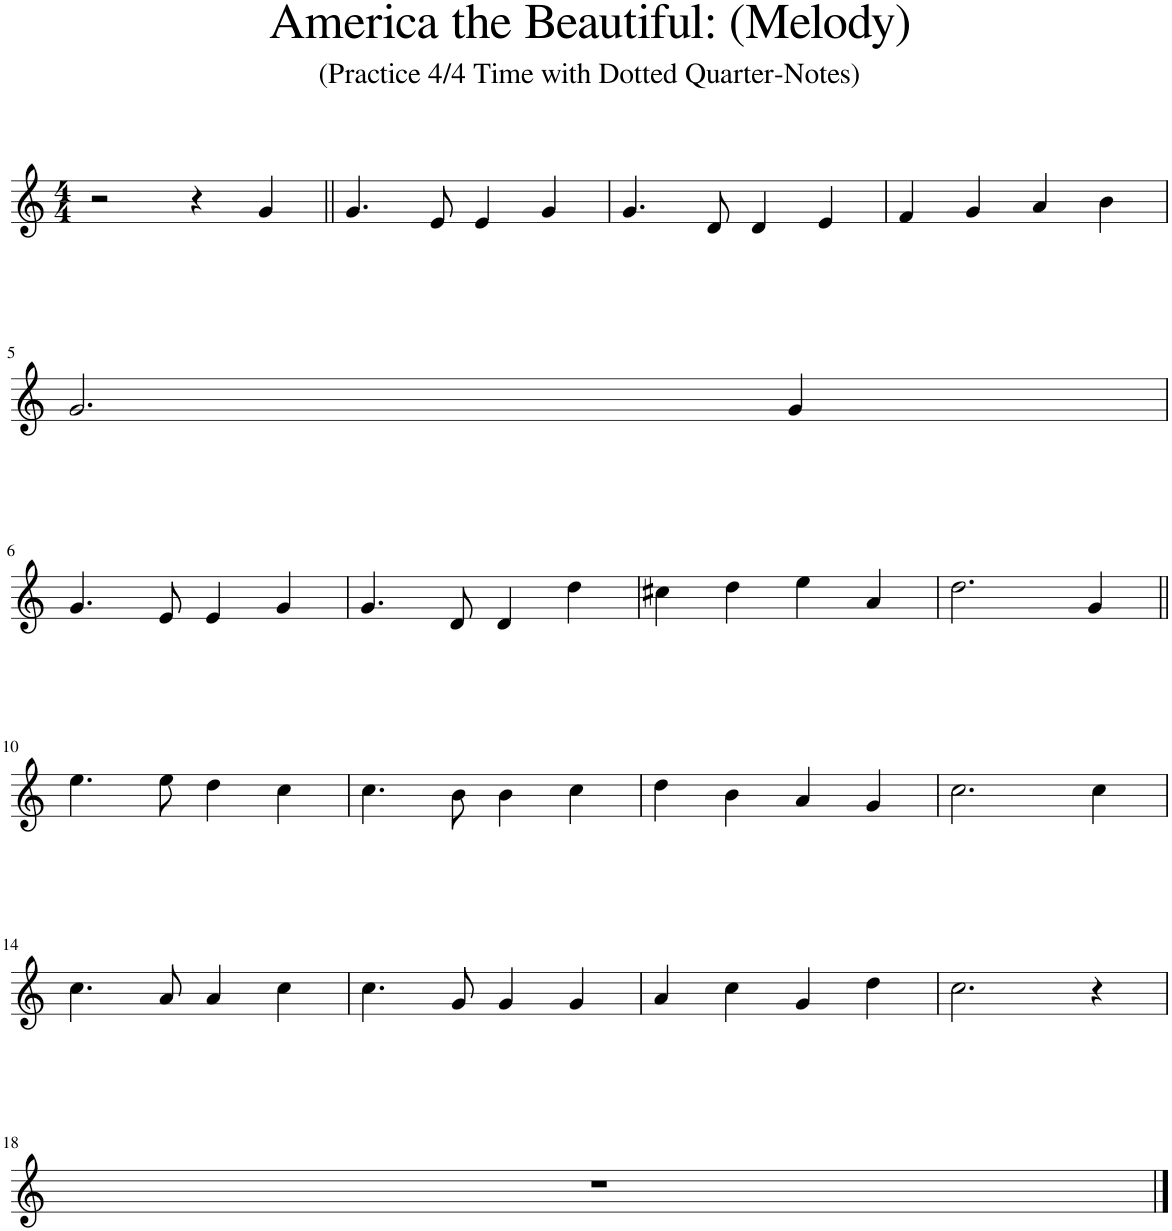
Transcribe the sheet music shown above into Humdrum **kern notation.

**kern
*part1
*staff1
*I"Piano
*I'Pno.
*clefG2
*k[]
*M4/4
=1
2r
4r
4g/
=2||
4.g/
8e/
4e/
4g/
=3
4.g/
8d/
4d/
4e/
=4
4f/
4g/
4a/
4b\
!!LO:LB:g=z
=5
2.g/
4g/
!!LO:LB:g=z
=6
4.g/
8e/
4e/
4g/
=7
4.g/
8d/
4d/
4dd\
=8
4cc#X\
4dd\
4ee\
4a/
=9
2.dd\
4g/
!!LO:LB:g=z
=10||
4.ee\
8ee\
4dd\
4cc\
=11
4.cc\
8b\
4b\
4cc\
=12
4dd\
4b\
4a/
4g/
=13
2.cc\
4cc\
!!LO:LB:g=z
=14
4.cc\
8a/
4a/
4cc\
=15
4.cc\
8g/
4g/
4g/
=16
4a/
4cc\
4g/
4dd\
=17
2.cc\
4r
!!LO:LB:g=z
=18
1r
==
*-
